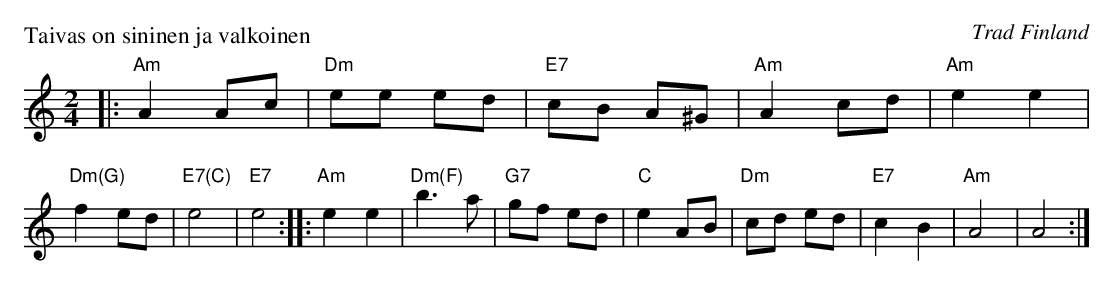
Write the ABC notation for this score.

X:1
P: Taivas on sininen ja valkoinen
O: Trad Finland
M: 2/4
L: 1/8
K: Am
|: "Am"A2 Ac | "Dm"ee ed | "E7"cB A^G | "Am"A2 cd |  "Am"e2 e2 | "Dm(G)"f2 ed | "E7(C)"e4 | "E7"e4 \
:: "Am"e2 e2 | "Dm(F)"b3 a | "G7"gf ed | "C"e2 AB |  "Dm"cd ed | "E7"c2 B2 | "Am"A4 | A4 :|
